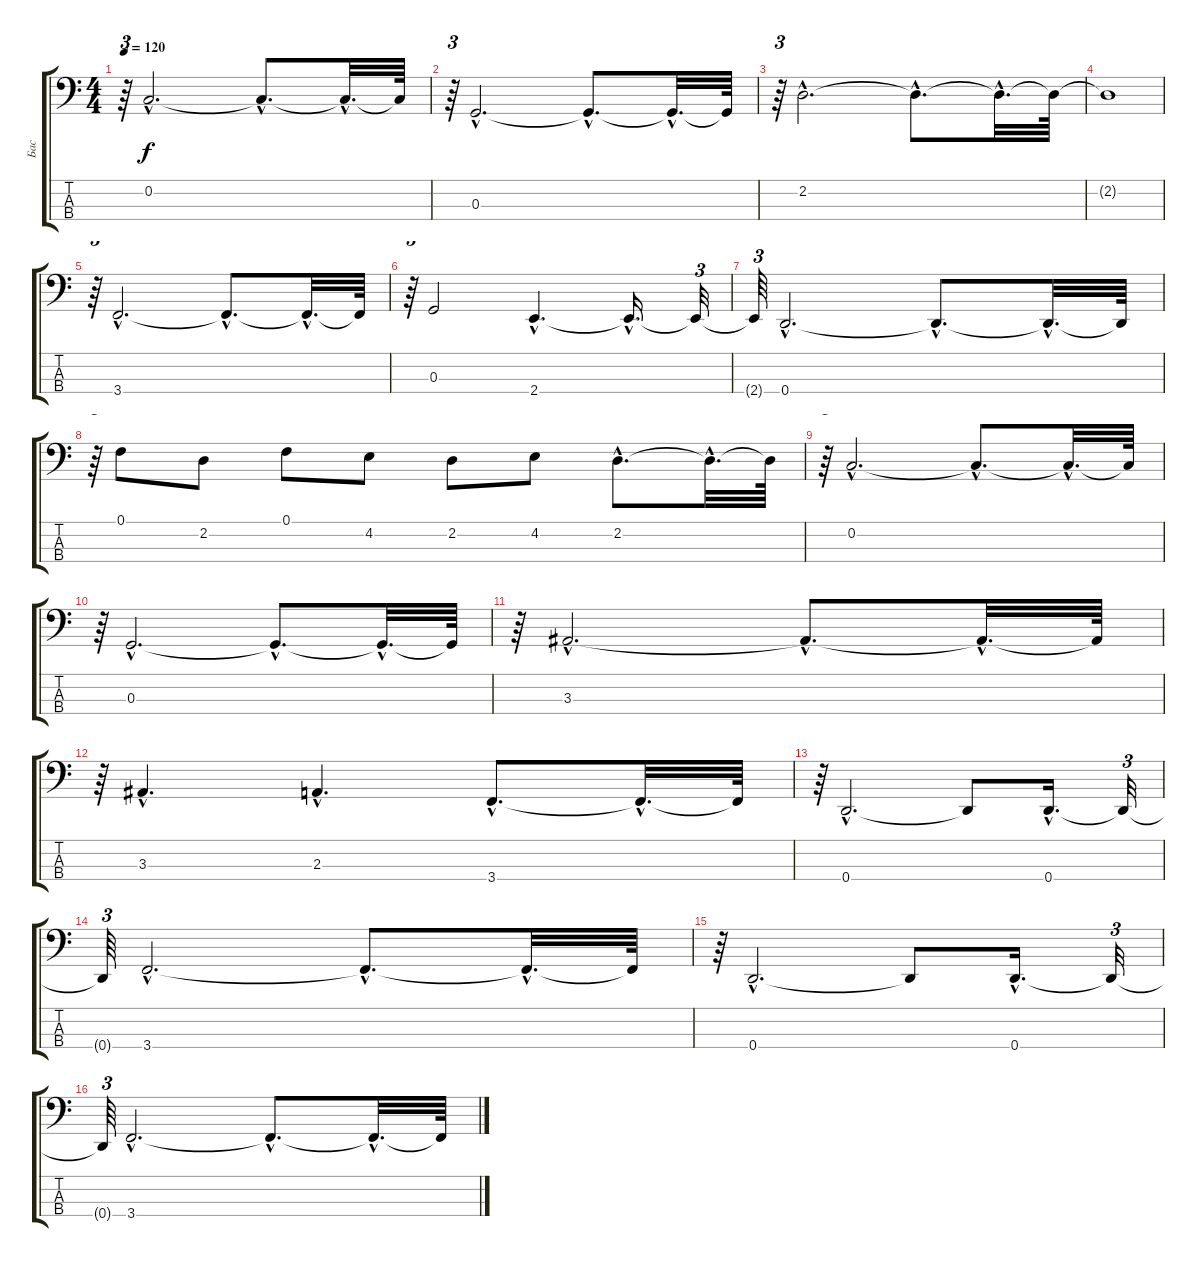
\track ("Бас" "Бас") {instrument electricbassfinger}
\staff {score tabs}
\tuning (F2 C2 G1 D1) {hide}
\ts (4 4)
\tempo 120
\clef f4
\ks c
r.64{tu (3 2) dy f} 0.2{hac}.2{d} 0.2{hac t}.8{d} 0.2{hac t}.32{d} 0.2{t}.64 |
r.64{tu (3 2)} 0.3{hac}.2{d} 0.3{hac t}.8{d} 0.3{hac t}.32{d} 0.3{t}.64 |
r.64{tu (3 2)} 2.2{hac}.2{d} 2.2{hac t}.8{d} 2.2{hac t}.32{d} 2.2{t}.64 |
2.2{t}.1 |
r.64{tu (3 2)} 3.4{hac}.2{d} 3.4{hac t}.8{d} 3.4{hac t}.32{d} 3.4{t}.64 |
r.64{tu (3 2)} 0.3.2 2.4{hac}.4{d} 2.4{hac t}.16{d} 2.4{t}.32{tu (3 2)} |
2.4{t}.64{tu (3 2)} 0.4{hac}.2{d} 0.4{hac t}.8{d} 0.4{hac t}.32{d} 0.4{t}.64 |
r.64{tu (3 2)} 0.1.8 2.2.8 0.1.8 4.2.8 2.2.8 4.2.8 2.2{hac}.8{d} 2.2{hac t}.32{d} 2.2{t}.64 |
r.64{tu (3 2)} 0.2{hac}.2{d} 0.2{hac t}.8{d} 0.2{hac t}.32{d} 0.2{t}.64 |
r.64{tu (3 2)} 0.3{hac}.2{d} 0.3{hac t}.8{d} 0.3{hac t}.32{d} 0.3{t}.64 |
r.64{tu (3 2)} 3.3{hac}.2{d} 3.3{hac t}.8{d} 3.3{hac t}.32{d} 3.3{t}.64 |
r.64{tu (3 2)} 3.3{hac}.4{d} 2.3{hac}.4{d} 3.4{hac}.8{d} 3.4{hac t}.32{d} 3.4{t}.64 |
r.64{tu (3 2)} 0.4{hac}.2{d} 0.4{t}.8 0.4{hac}.16{d} 0.4{t}.32{tu (3 2)} |
0.4{t}.64{tu (3 2)} 3.4{hac}.2{d} 3.4{hac t}.8{d} 3.4{hac t}.32{d} 3.4{t}.64 |
r.64{tu (3 2)} 0.4{hac}.2{d} 0.4{t}.8 0.4{hac}.16{d} 0.4{t}.32{tu (3 2)} |
0.4{t}.64{tu (3 2)} 3.4{hac}.2{d} 3.4{hac t}.8{d} 3.4{hac t}.32{d} 3.4{t}.64
